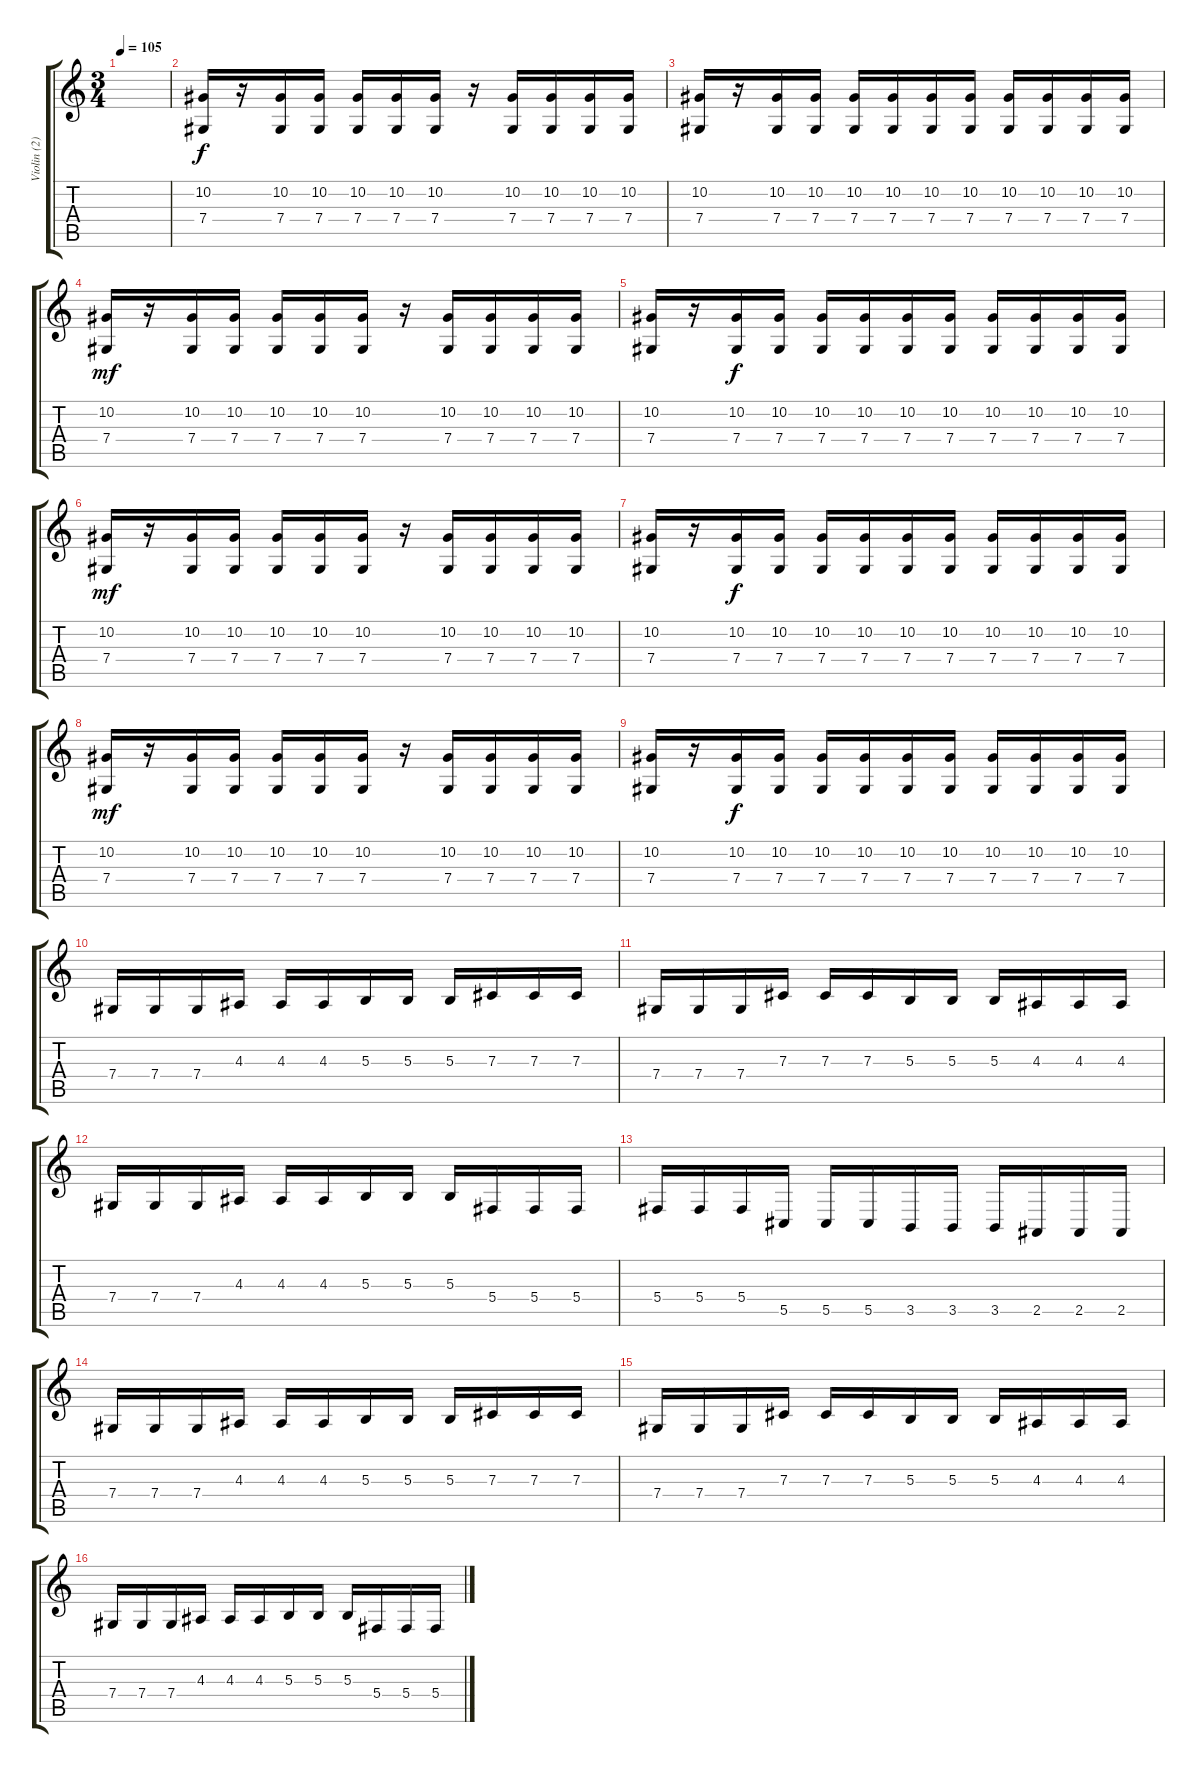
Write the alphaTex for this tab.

\track ("Violin (2)" "Violin (2)") {instrument violin}
\staff {score tabs}
\tuning (Eb4 Bb3 Gb3 Db3 Ab2 Eb2) {hide}
\ts (3 4)
\tempo 105
\clef g2
\ks c
|
(10.2 7.4).16 r.16 (10.2 7.4).16 (10.2 7.4).16 (10.2 7.4).16 (10.2 7.4).16 (10.2 7.4).16 r.16 (10.2 7.4).16 (10.2 7.4).16 (10.2 7.4).16 (10.2 7.4).16 |
(10.2 7.4).16 r.16 (10.2 7.4).16{dy f} (10.2 7.4).16 (10.2 7.4).16 (10.2 7.4).16 (10.2 7.4).16 (10.2 7.4).16 (10.2 7.4).16 (10.2 7.4).16 (10.2 7.4).16 (10.2 7.4).16 |
(10.2 7.4).16{dy mf} r.16 (10.2 7.4).16 (10.2 7.4).16 (10.2 7.4).16 (10.2 7.4).16 (10.2 7.4).16 r.16 (10.2 7.4).16 (10.2 7.4).16 (10.2 7.4).16 (10.2 7.4).16 |
(10.2 7.4).16 r.16 (10.2 7.4).16{dy f} (10.2 7.4).16 (10.2 7.4).16 (10.2 7.4).16 (10.2 7.4).16 (10.2 7.4).16 (10.2 7.4).16 (10.2 7.4).16 (10.2 7.4).16 (10.2 7.4).16 |
(10.2 7.4).16{dy mf} r.16 (10.2 7.4).16 (10.2 7.4).16 (10.2 7.4).16 (10.2 7.4).16 (10.2 7.4).16 r.16 (10.2 7.4).16 (10.2 7.4).16 (10.2 7.4).16 (10.2 7.4).16 |
(10.2 7.4).16 r.16 (10.2 7.4).16{dy f} (10.2 7.4).16 (10.2 7.4).16 (10.2 7.4).16 (10.2 7.4).16 (10.2 7.4).16 (10.2 7.4).16 (10.2 7.4).16 (10.2 7.4).16 (10.2 7.4).16 |
(10.2 7.4).16{dy mf} r.16 (10.2 7.4).16 (10.2 7.4).16 (10.2 7.4).16 (10.2 7.4).16 (10.2 7.4).16 r.16 (10.2 7.4).16 (10.2 7.4).16 (10.2 7.4).16 (10.2 7.4).16 |
(10.2 7.4).16 r.16 (10.2 7.4).16{dy f} (10.2 7.4).16 (10.2 7.4).16 (10.2 7.4).16 (10.2 7.4).16 (10.2 7.4).16 (10.2 7.4).16 (10.2 7.4).16 (10.2 7.4).16 (10.2 7.4).16 |
7.4.16 7.4.16 7.4.16 4.3.16 4.3.16 4.3.16 5.3.16 5.3.16 5.3.16 7.3.16 7.3.16 7.3.16 |
7.4.16 7.4.16 7.4.16 7.3.16 7.3.16 7.3.16 5.3.16 5.3.16 5.3.16 4.3.16 4.3.16 4.3.16 |
7.4.16 7.4.16 7.4.16 4.3.16 4.3.16 4.3.16 5.3.16 5.3.16 5.3.16 5.4.16 5.4.16 5.4.16 |
5.4.16 5.4.16 5.4.16 5.5.16 5.5.16 5.5.16 3.5.16 3.5.16 3.5.16 2.5.16 2.5.16 2.5.16 |
7.4.16 7.4.16 7.4.16 4.3.16 4.3.16 4.3.16 5.3.16 5.3.16 5.3.16 7.3.16 7.3.16 7.3.16 |
7.4.16 7.4.16 7.4.16 7.3.16 7.3.16 7.3.16 5.3.16 5.3.16 5.3.16 4.3.16 4.3.16 4.3.16 |
7.4.16 7.4.16 7.4.16 4.3.16 4.3.16 4.3.16 5.3.16 5.3.16 5.3.16 5.4.16 5.4.16 5.4.16
